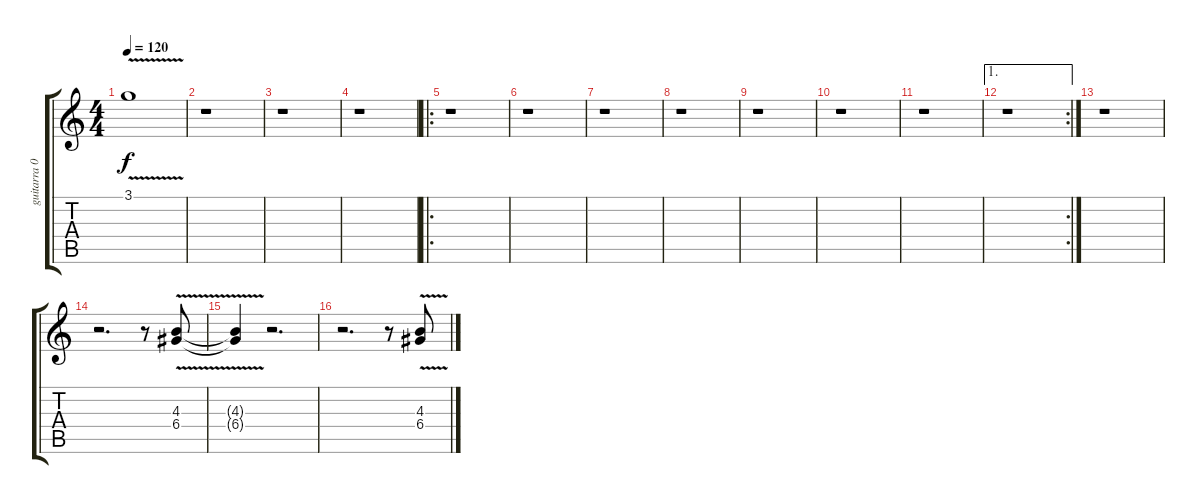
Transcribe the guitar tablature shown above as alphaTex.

\track ("guitarra 01" "guitarra 0") {instrument electricguitarclean}
\staff {score tabs}
\tuning (E4 B3 G3 D3 A2 E2) {hide}
\ts (4 4)
\tempo 120
\clef g2
\ks c
3.1{v}.1{dy f} |
r.1 |
r.1 |
r.1 |
\ro
r.1 |
r.1 |
r.1 |
r.1 |
r.1 |
r.1 |
r.1 |
\ae 1
\rc 2
r.1 |
r.1 |
r.2{d} r.8 (4.3{v} 6.4{v}).8{instrument guitarharmonics} |
(4.3{t} 6.4{t}).4 r.2{d} |
r.2{d} r.8 (4.3{v} 6.4{v}).8{instrument guitarharmonics}
